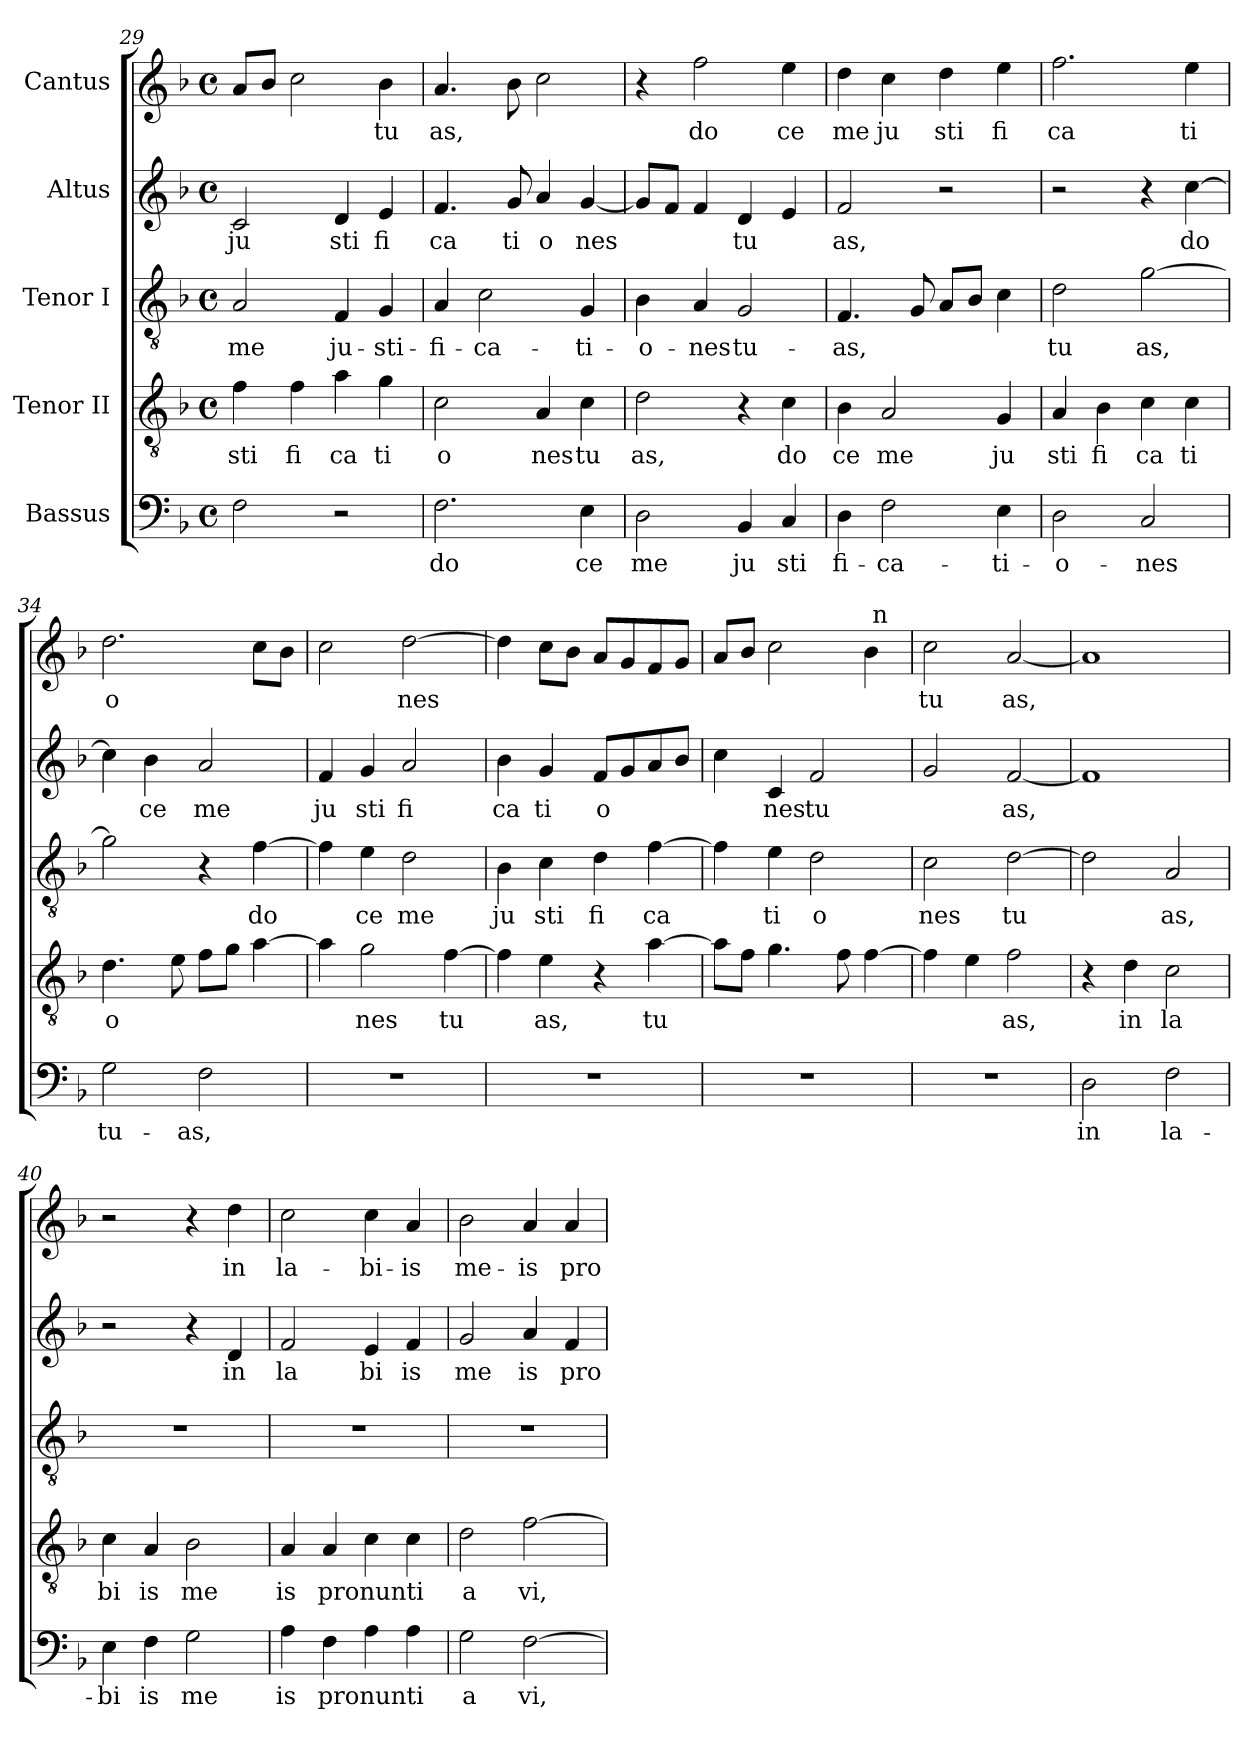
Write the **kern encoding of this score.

**kern	**text	**kern	**text	**kern	**text	**kern	**text	**kern	**text
*part5	*part5	*part4	*part4	*part3	*part3	*part2	*part2	*part1	*part1
*staff5	*staff5	*staff4	*staff4	*staff3	*staff3	*staff2	*staff2	*staff1	*staff1
*I"Bassus	*	*I"Tenor II	*	*I"Tenor I	*	*I"Altus	*	*I"Cantus	*
*clefF4	*	*clefGv2	*	*clefGv2	*	*clefG2	*	*clefG2	*
*k[b-]	*	*k[b-]	*	*k[b-]	*	*k[b-]	*	*k[b-]	*
*F:	*	*F:	*	*F:	*	*F:	*	*F:	*
*M4/4	*	*M4/4	*	*M4/4	*	*M4/4	*	*M4/4	*
*met(c)	*	*met(c)	*	*met(c)	*	*met(c)	*	*met(c)	*
=29	=29	=29	=29	=29	=29	=29	=29	=29	=29
!	!	!	!LO:LY:b:cj	!	!LO:LY:b:cj	!	!LO:LY:b:cj	!	!
2F\	.	4f\	sti	2A/	me	2c/	ju	8a/L	.
.	.	.	.	.	.	.	.	8b-/J	.
!	!	!	!LO:LY:b:cj	!	!	!	!	!	!
.	.	4f\	fi	.	.	.	.	2cc\	.
!	!	!	!LO:LY:b:cj	!	!LO:LY:b:cj	!	!LO:LY:b:cj	!	!
2r	.	4a\	ca	4F/	ju-	4d/	sti	.	.
!	!	!	!LO:LY:b:cj	!	!LO:LY:b:cj	!	!LO:LY:b:cj	!	!LO:LY:b:cj
.	.	4g\	ti	4G/	-sti-	4e/	fi	4b-\	tu
=30	=30	=30	=30	=30	=30	=30	=30	=30	=30
!	!LO:LY:b:cj	!	!LO:LY:b:cj	!	!LO:LY:b:cj	!	!LO:LY:b:cj	!	!LO:LY:b
2.F\	do	2c\	o	4A/	-fi-	4.f/	ca	4.a/	as,
!	!	!	!	!	!LO:LY:b:cj	!	!	!	!
.	.	.	.	2c\	-ca-	.	.	.	.
!	!	!	!	!	!	!	!LO:LY:b:cj	!	!
.	.	.	.	.	.	8g/	ti	8b-\	.
!	!	!	!LO:LY:b:cj	!	!	!	!LO:LY:b:cj	!	!
.	.	4A/	nes	.	.	4a/	o	2cc\	.
!	!LO:LY:b:cj	!	!LO:LY:b:cj	!	!LO:LY:b:cj	!	!LO:LY:b	!	!
4E\	ce	4c\	tu	4G/	-ti-	[<4g/	nes	.	.
=31	=31	=31	=31	=31	=31	=31	=31	=31	=31
!	!LO:LY:b:cj	!	!LO:LY:b:cj	!	!LO:LY:b:cj	!	!	!	!
2D\	me	2d\	as,	4B-\	-o-	8g/L]	.	4r	.
.	.	.	.	.	.	8f/J	.	.	.
!	!	!	!	!	!LO:LY:b:cj	!	!	!	!LO:LY:b:cj
.	.	.	.	4A/	-nes	4f/	.	2ff\	do
!	!LO:LY:b:cj	!	!	!	!LO:LY:b:cj	!	!LO:LY:b:cj	!	!
4BB-/	ju	4r	.	2G/	tu-	4d/	tu	.	.
!	!LO:LY:b:cj	!	!LO:LY:b:cj	!	!	!	!	!	!LO:LY:b:cj
4C/	sti	4c\	do	.	.	4e/	.	4ee\	ce
!!LO:LB:g=z
=32	=32	=32	=32	=32	=32	=32	=32	=32	=32
!	!LO:LY:b:cj	!	!LO:LY:b:cj	!	!LO:LY:b	!	!LO:LY:b:cj	!	!LO:LY:b:cj
4D\	fi-	4B-\	ce	4.F/	-as,	2f/	as,	4dd\	me
!	!LO:LY:b:cj	!	!LO:LY:b:cj	!	!	!	!	!	!LO:LY:b:cj
2F\	-ca-	2A/	me	.	.	.	.	4cc\	ju
.	.	.	.	8G/	.	.	.	.	.
!	!	!	!	!	!	!	!	!	!LO:LY:b:cj
.	.	.	.	8A/L	.	2r	.	4dd\	sti
.	.	.	.	8B-/J	.	.	.	.	.
!	!LO:LY:b:cj	!	!LO:LY:b:cj	!	!	!	!	!	!LO:LY:b:cj
4E\	-ti-	4G/	ju	4c\	.	.	.	4ee\	fi
=33	=33	=33	=33	=33	=33	=33	=33	=33	=33
!	!LO:LY:b:cj	!	!LO:LY:b:cj	!	!LO:LY:b:cj	!	!	!	!LO:LY:b:cj
2D\	-o-	4A/	sti	2d\	tu	2r	.	2.ff\	ca
!	!	!	!LO:LY:b:cj	!	!	!	!	!	!
.	.	4B-\	fi	.	.	.	.	.	.
!	!LO:LY:b:cj	!	!LO:LY:b:cj	!	!LO:LY:b	!	!	!	!
2C/	-nes	4c\	ca	[>2g\	as,	4r	.	.	.
!	!	!	!LO:LY:b:cj	!	!	!	!LO:LY:b:cj	!	!LO:LY:b:cj
.	.	4c\	ti	.	.	[>4cc\	do	4ee\	ti
=34	=34	=34	=34	=34	=34	=34	=34	=34	=34
!	!LO:LY:b:cj	!	!LO:LY:b:cj	!	!	!	!	!	!LO:LY:b:cj
2G\	tu-	4.d\	o	2g\]	.	4cc\]	.	2.dd\	o
!	!	!	!	!	!	!	!LO:LY:b:cj	!	!
.	.	.	.	.	.	4b-\	ce	.	.
.	.	8e\	.	.	.	.	.	.	.
!	!LO:LY:b:cj	!	!	!	!	!	!LO:LY:b:cj	!	!
2F\	-as,	8f\L	.	4r	.	2a/	me	.	.
.	.	8g\J	.	.	.	.	.	.	.
!	!	!	!	!	!LO:LY:b:cj	!	!	!	!
.	.	[>4a\	.	[>4f\	do	.	.	8cc\L	.
.	.	.	.	.	.	.	.	8b-\J	.
=35	=35	=35	=35	=35	=35	=35	=35	=35	=35
!	!	!	!	!	!	!	!LO:LY:b:cj	!	!
1r	.	4a\]	.	4f\]	.	4f/	ju	2cc\	.
!	!	!	!LO:LY:b:cj	!	!LO:LY:b:cj	!	!LO:LY:b:cj	!	!
.	.	2g\	nes	4e\	ce	4g/	sti	.	.
!	!	!	!	!	!LO:LY:b:cj	!	!LO:LY:b:cj	!	!LO:LY:b
.	.	.	.	2d\	me	2a/	fi	[>2dd\	nes
!	!	!	!LO:LY:b:cj	!	!	!	!	!	!
.	.	[>4f\	tu	.	.	.	.	.	.
=36	=36	=36	=36	=36	=36	=36	=36	=36	=36
!	!	!	!	!	!LO:LY:b:cj	!	!LO:LY:b:cj	!	!
1r	.	4f\]	.	4B-\	ju	4b-\	ca	4dd\]	.
!	!	!	!LO:LY:b:cj	!	!LO:LY:b:cj	!	!LO:LY:b:cj	!	!
.	.	4e\	as,	4c\	sti	4g/	ti	8cc\L	.
.	.	.	.	.	.	.	.	8b-\J	.
!	!	!	!	!	!LO:LY:b:cj	!	!LO:LY:b:cj	!	!
.	.	4r	.	4d\	fi	8f/L	o	8a/L	.
.	.	.	.	.	.	8g/	.	8g/	.
!	!	!	!LO:LY:b:cj	!	!LO:LY:b:cj	!	!	!	!
.	.	[>4a\	tu	[>4f\	ca	8a/	.	8f/	.
.	.	.	.	.	.	8b-/J	.	8g/J	.
=37	=37	=37	=37	=37	=37	=37	=37	=37	=37
*	*	*	*	*	*	*	*	*^	*
1r	.	8a\L]	.	4f\]	.	4cc\	.	8a/L	2ryy	.
.	.	8f\J	.	.	.	.	.	8b-/J	.	.
!	!	!	!	!	!LO:LY:b:cj	!	!LO:LY:b:cj	!	!	!
.	.	4.g\	.	4e\	ti	4c/	nes	2cc\	.	.
!	!	!	!	!	!LO:LY:b:cj	!	!LO:LY:b:cj	!	!	!
.	.	.	.	2d\	o	2f/	tu	.	4ryy	.
.	.	8f\	.	.	.	.	.	.	.	.
.	.	[>4f\	.	.	.	.	.	4b-\	64ryy	.
!	!	!	!	!	!	!	!	!	!LO:TX:a:t=n	!
.	.	.	.	.	.	.	.	.	8...ryy	.
=38	=38	=38	=38	=38	=38	=38	=38	=38	=38	=38
!	!	!	!	!	!LO:LY:b:cj	!	!	!	!	!LO:LY:b:cj
*	*	*	*	*	*	*	*	*v	*v	*
1r	.	4f\]	.	2c\	nes	2g/	.	2cc\	tu
.	.	4e\	.	.	.	.	.	.	.
!	!	!	!LO:LY:b:cj	!	!LO:LY:b:cj	!	!LO:LY:b	!	!LO:LY:b
.	.	2f\	as,	[>2d\	tu	[<2f/	as,	[<2a/	as,
=39	=39	=39	=39	=39	=39	=39	=39	=39	=39
!	!LO:LY:b:cj	!	!	!	!	!	!	!	!
2D\	in	4r	.	2d\]	.	1f]	.	1a]	.
!	!	!	!LO:LY:b:cj	!	!	!	!	!	!
.	.	4d\	in	.	.	.	.	.	.
!	!LO:LY:b:cj	!	!LO:LY:b:cj	!	!LO:LY:b:cj	!	!	!	!
2F\	la-	2c\	la	2A/	as,	.	.	.	.
!!LO:PB:g=z
=40	=40	=40	=40	=40	=40	=40	=40	=40	=40
!	!LO:LY:b:cj	!	!LO:LY:b:cj	!	!	!	!	!	!
4E\	-bi	4c\	bi	1r	.	2r	.	2r	.
!	!LO:LY:b:cj	!	!LO:LY:b:cj	!	!	!	!	!	!
4F\	is	4A/	is	.	.	.	.	.	.
!	!LO:LY:b:cj	!	!LO:LY:b:cj	!	!	!	!	!	!
2G\	me	2B-\	me	.	.	4r	.	4r	.
!	!	!	!	!	!	!	!LO:LY:b:cj	!	!LO:LY:b:cj
.	.	.	.	.	.	4d/	in	4dd\	in
=41	=41	=41	=41	=41	=41	=41	=41	=41	=41
!	!LO:LY:b:cj	!	!LO:LY:b:cj	!	!	!	!LO:LY:b:cj	!	!LO:LY:b:cj
4A\	is	4A/	is	1r	.	2f/	la	2cc\	la-
!	!LO:LY:b	!	!LO:LY:b	!	!	!	!	!	!
4F\	pronunti	4A/	pronunti	.	.	.	.	.	.
!	!	!	!	!	!	!	!LO:LY:b:cj	!	!LO:LY:b:cj
4A\	.	4c\	.	.	.	4e/	bi	4cc\	-bi-
!	!	!	!	!	!	!	!LO:LY:b:cj	!	!LO:LY:b:cj
4A\	.	4c\	.	.	.	4f/	is	4a/	-is
=42	=42	=42	=42	=42	=42	=42	=42	=42	=42
!	!LO:LY:b:cj	!	!LO:LY:b:cj	!	!	!	!LO:LY:b:cj	!	!LO:LY:b:cj
2G\	a	2d\	a	1r	.	2g/	me	2b-\	me-
!	!LO:LY:b:cj	!	!LO:LY:b:cj	!	!	!	!LO:LY:b:cj	!	!LO:LY:b:cj
[>2F\	vi,	[>2f\	vi,	.	.	4a/	is	4a/	-is
!	!	!	!	!	!	!	!LO:LY:b:cj	!	!LO:LY:b:cj
.	.	.	.	.	.	4f/	pro	4a/	pro-
=	=	=	=	=	=	=	=	=	=
*-	*-	*-	*-	*-	*-	*-	*-	*-	*-
